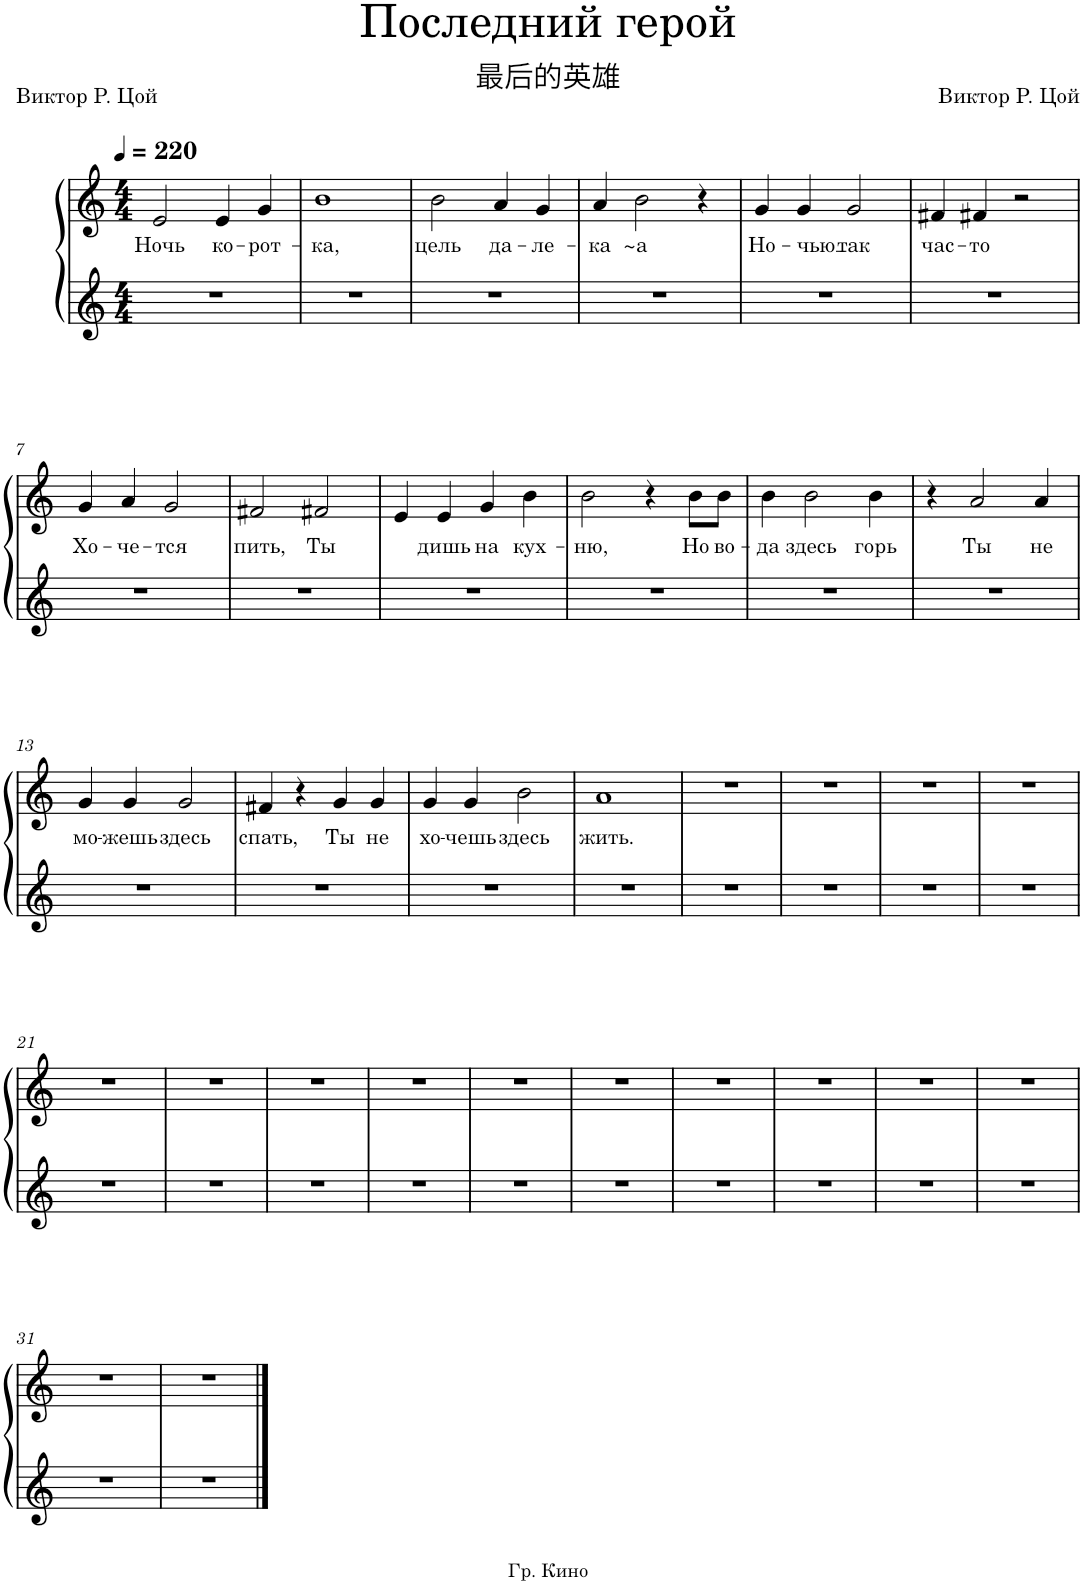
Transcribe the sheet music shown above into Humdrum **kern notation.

**kern	**kern	**text
*part1	*part1	*part1
*staff2	*staff1	*staff1
*I"钢琴	*	*
*clefG2	*clefG2	*
*k[]	*k[]	*
*M4/4	*M4/4	*
*MM220	*MM220	*
=1	=1	=1
!	!	!LO:LY:b
1r	2e/	Ночь
!	!	!LO:LY:b
.	4e/	ко-
!	!	!LO:LY:b
.	4g/	-рот-
=2	=2	=2
!	!	!LO:LY:b
1r	1b	-ка,
=3	=3	=3
!	!	!LO:LY:b
1r	2b\	цель
!	!	!LO:LY:b
.	4a/	да-
!	!	!LO:LY:b
.	4g/	-ле-
=4	=4	=4
!	!	!LO:LY:b
1r	4a/	-ка
!	!	!LO:LY:b
.	2b\	~а
.	4r	.
=5	=5	=5
!	!	!LO:LY:b
1r	4g/	Но-
!	!	!LO:LY:b
.	4g/	-чью
!	!	!LO:LY:b
.	2g/	так
=6	=6	=6
!	!	!LO:LY:b
1r	4f#X/	час-
!	!	!LO:LY:b
.	4f#X/	-то
.	2r	.
!!LO:LB:g=z
=7	=7	=7
!	!	!LO:LY:b
1r	4g/	Хо-
!	!	!LO:LY:b
.	4a/	-че-
!	!	!LO:LY:b
.	2g/	-тся
=8	=8	=8
!	!	!LO:LY:b
1r	2f#X/	пить,
!	!	!LO:LY:b
.	2f#X/	Ты
=9	=9	=9
1r	4e/	.
!	!	!LO:LY:b
.	4e/	-дишь
!	!	!LO:LY:b
.	4g/	на
!	!	!LO:LY:b
.	4b\	кух-
=10	=10	=10
!	!	!LO:LY:b
1r	2b\	-ню,
.	4r	.
!	!	!LO:LY:b
.	8b\L	Но
!	!	!LO:LY:b
.	8b\J	во-
=11	=11	=11
!	!	!LO:LY:b
1r	4b\	-да
!	!	!LO:LY:b
.	2b\	здесь
!	!	!LO:LY:b
.	4b\	горь
=12	=12	=12
1r	4r	.
!	!	!LO:LY:b
.	2a/	Ты
!	!	!LO:LY:b
.	4a/	не
!!LO:LB:g=z
=13	=13	=13
!	!	!LO:LY:b
1r	4g/	мо-
!	!	!LO:LY:b
.	4g/	-жешь
!	!	!LO:LY:b
.	2g/	здесь
=14	=14	=14
!	!	!LO:LY:b
1r	4f#X/	спать,
.	4r	.
!	!	!LO:LY:b
.	4g/	Ты
!	!	!LO:LY:b
.	4g/	не
=15	=15	=15
!	!	!LO:LY:b
1r	4g/	хо-
!	!	!LO:LY:b
.	4g/	-чешь
!	!	!LO:LY:b
.	2b\	здесь
=16	=16	=16
!	!	!LO:LY:b
1r	1a	жить.
=17	=17	=17
1r	1r	.
=18	=18	=18
1r	1r	.
=19	=19	=19
1r	1r	.
=20	=20	=20
1r	1r	.
!!LO:LB:g=z
=21	=21	=21
1r	1r	.
=22	=22	=22
1r	1r	.
=23	=23	=23
1r	1r	.
=24	=24	=24
1r	1r	.
=25	=25	=25
1r	1r	.
=26	=26	=26
1r	1r	.
=27	=27	=27
1r	1r	.
=28	=28	=28
1r	1r	.
=29	=29	=29
1r	1r	.
=30	=30	=30
1r	1r	.
!!LO:LB:g=z
=31	=31	=31
1r	1r	.
=32	=32	=32
1r	1r	.
==	==	==
*-	*-	*-
